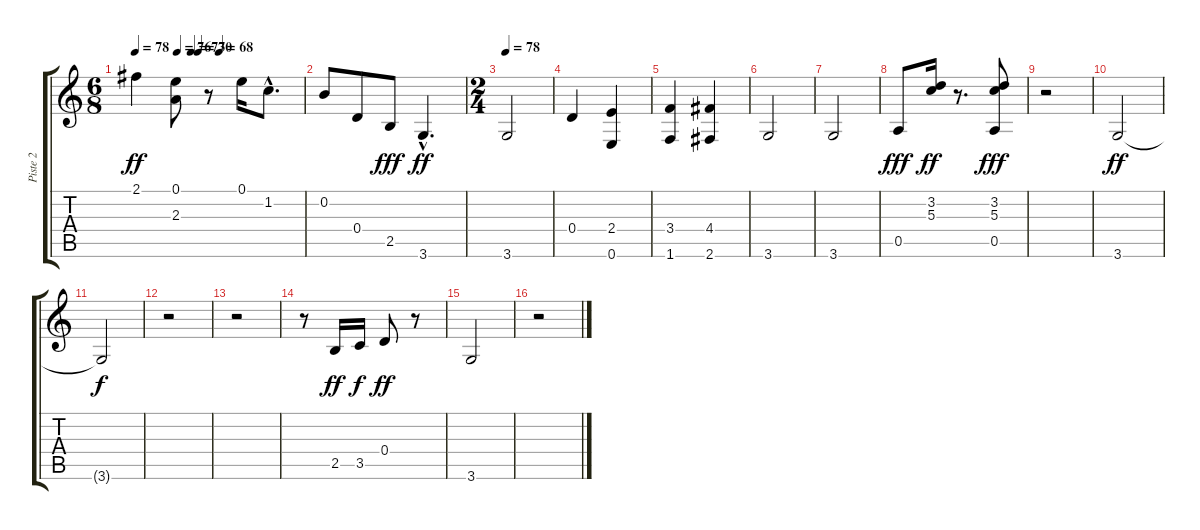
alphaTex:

\track ("Piste 2" "Piste 2") {instrument acousticguitarnylon}
\staff {score tabs}
\tuning (E4 B3 G3 D3 A2 E2) {hide}
\ts (6 8)
\tempo 78
\tempo (76 0.25)
\tempo (73 0.3333333333333333)
\tempo (70 0.375)
\tempo (68 0.5)
\clef g2
\ks c
2.1.4{dy ff} (0.1 2.3).8 r.8 0.1.16 1.2{hac}.8{d} |
0.2.8 0.4.8 2.5.8{dy fff} 3.6{hac}.4{d dy ff} |
\ts (2 4)
\tempo 78
3.6.2 |
0.4.4 (2.4 0.6).4 |
(3.4 1.6).4 (4.4 2.6).4 |
3.6.2 |
3.6.2 |
0.5.8{dy fff} (3.2 5.3).16{dy ff} r.8{d} (3.2 5.3 0.5).8{dy fff} |
r.2 |
3.6.2{dy ff} |
3.6{t}.2{dy f} |
r.2 |
r.2 |
r.8 2.5.16{dy ff} 3.5.16{dy f} 0.4.8{dy ff} r.8 |
3.6.2 |
r.2
